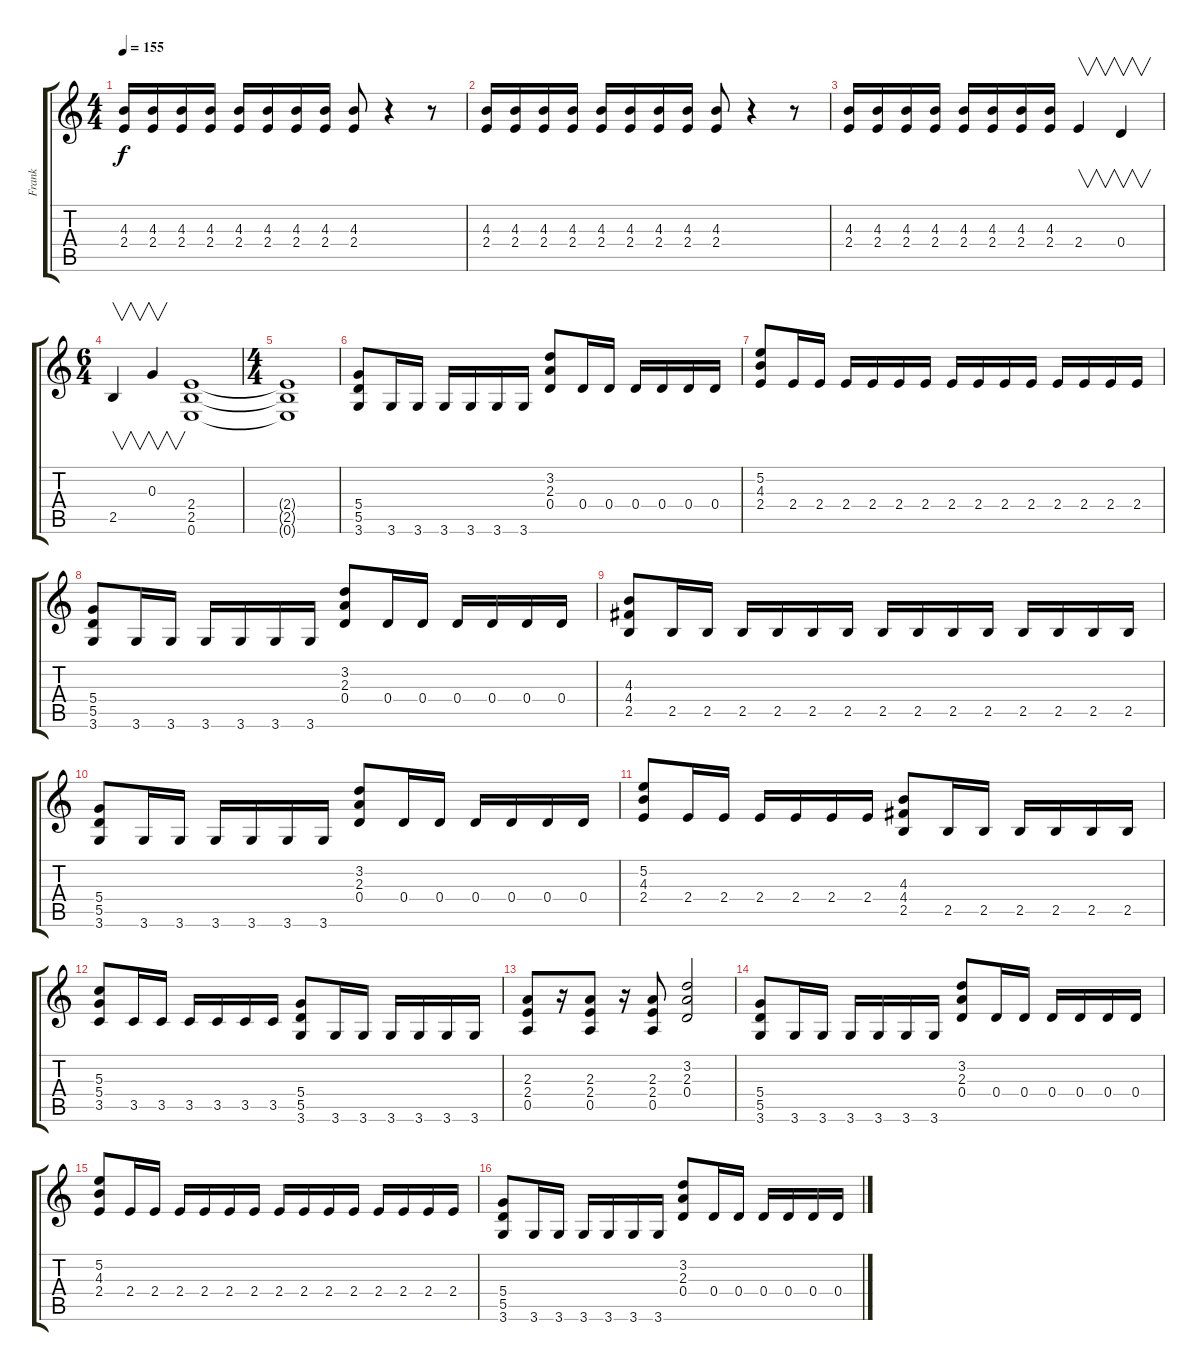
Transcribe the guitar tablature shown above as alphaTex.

\track ("Frank" "Frank") {instrument overdrivenguitar}
\staff {score tabs}
\tuning (E4 B3 G3 D3 A2 E2) {hide}
\ts (4 4)
\tempo 155
\clef g2
\ks c
(4.3 2.4).16{dy f instrument overdrivenguitar} (4.3 2.4).16 (4.3 2.4).16 (4.3 2.4).16 (4.3 2.4).16 (4.3 2.4).16 (4.3 2.4).16 (4.3 2.4).16 (4.3 2.4).8 r.4 r.8 |
(4.3 2.4).16 (4.3 2.4).16 (4.3 2.4).16 (4.3 2.4).16 (4.3 2.4).16 (4.3 2.4).16 (4.3 2.4).16 (4.3 2.4).16 (4.3 2.4).8 r.4 r.8 |
(4.3 2.4).16 (4.3 2.4).16 (4.3 2.4).16 (4.3 2.4).16 (4.3 2.4).16 (4.3 2.4).16 (4.3 2.4).16 (4.3 2.4).16 2.4.4{v} 0.4.4{v} |
\ts (6 4)
2.5.4{v} 0.3.4{v} (2.4 2.5 0.6).1 |
\ts (4 4)
(2.4{t} 2.5{t} 0.6{t}).1 |
(5.4 5.5 3.6).8 3.6.16 3.6.16 3.6.16 3.6.16 3.6.16 3.6.16 (3.2 2.3 0.4).8 0.4.16 0.4.16 0.4.16 0.4.16 0.4.16 0.4.16 |
(5.2 4.3 2.4).8 2.4.16 2.4.16 2.4.16 2.4.16 2.4.16 2.4.16 2.4.16 2.4.16 2.4.16 2.4.16 2.4.16 2.4.16 2.4.16 2.4.16 |
(5.4 5.5 3.6).8 3.6.16 3.6.16 3.6.16 3.6.16 3.6.16 3.6.16 (3.2 2.3 0.4).8 0.4.16 0.4.16 0.4.16 0.4.16 0.4.16 0.4.16 |
(4.3 4.4 2.5).8 2.5.16 2.5.16 2.5.16 2.5.16 2.5.16 2.5.16 2.5.16 2.5.16 2.5.16 2.5.16 2.5.16 2.5.16 2.5.16 2.5.16 |
(5.4 5.5 3.6).8 3.6.16 3.6.16 3.6.16 3.6.16 3.6.16 3.6.16 (3.2 2.3 0.4).8 0.4.16 0.4.16 0.4.16 0.4.16 0.4.16 0.4.16 |
(5.2 4.3 2.4).8 2.4.16 2.4.16 2.4.16 2.4.16 2.4.16 2.4.16 (4.3 4.4 2.5).8 2.5.16 2.5.16 2.5.16 2.5.16 2.5.16 2.5.16 |
(5.3 5.4 3.5).8 3.5.16 3.5.16 3.5.16 3.5.16 3.5.16 3.5.16 (5.4 5.5 3.6).8 3.6.16 3.6.16 3.6.16 3.6.16 3.6.16 3.6.16 |
(2.3 2.4 0.5).8 r.16 (2.3 2.4 0.5).8 r.16 (2.3 2.4 0.5).8 (3.2 2.3 0.4).2 |
(5.4 5.5 3.6).8{balance 8} 3.6.16 3.6.16 3.6.16 3.6.16 3.6.16 3.6.16 (3.2 2.3 0.4).8 0.4.16 0.4.16 0.4.16 0.4.16 0.4.16 0.4.16 |
(5.2 4.3 2.4).8 2.4.16 2.4.16 2.4.16 2.4.16 2.4.16 2.4.16 2.4.16 2.4.16 2.4.16 2.4.16 2.4.16 2.4.16 2.4.16 2.4.16 |
(5.4 5.5 3.6).8 3.6.16 3.6.16 3.6.16 3.6.16 3.6.16 3.6.16 (3.2 2.3 0.4).8 0.4.16 0.4.16 0.4.16 0.4.16 0.4.16 0.4.16
